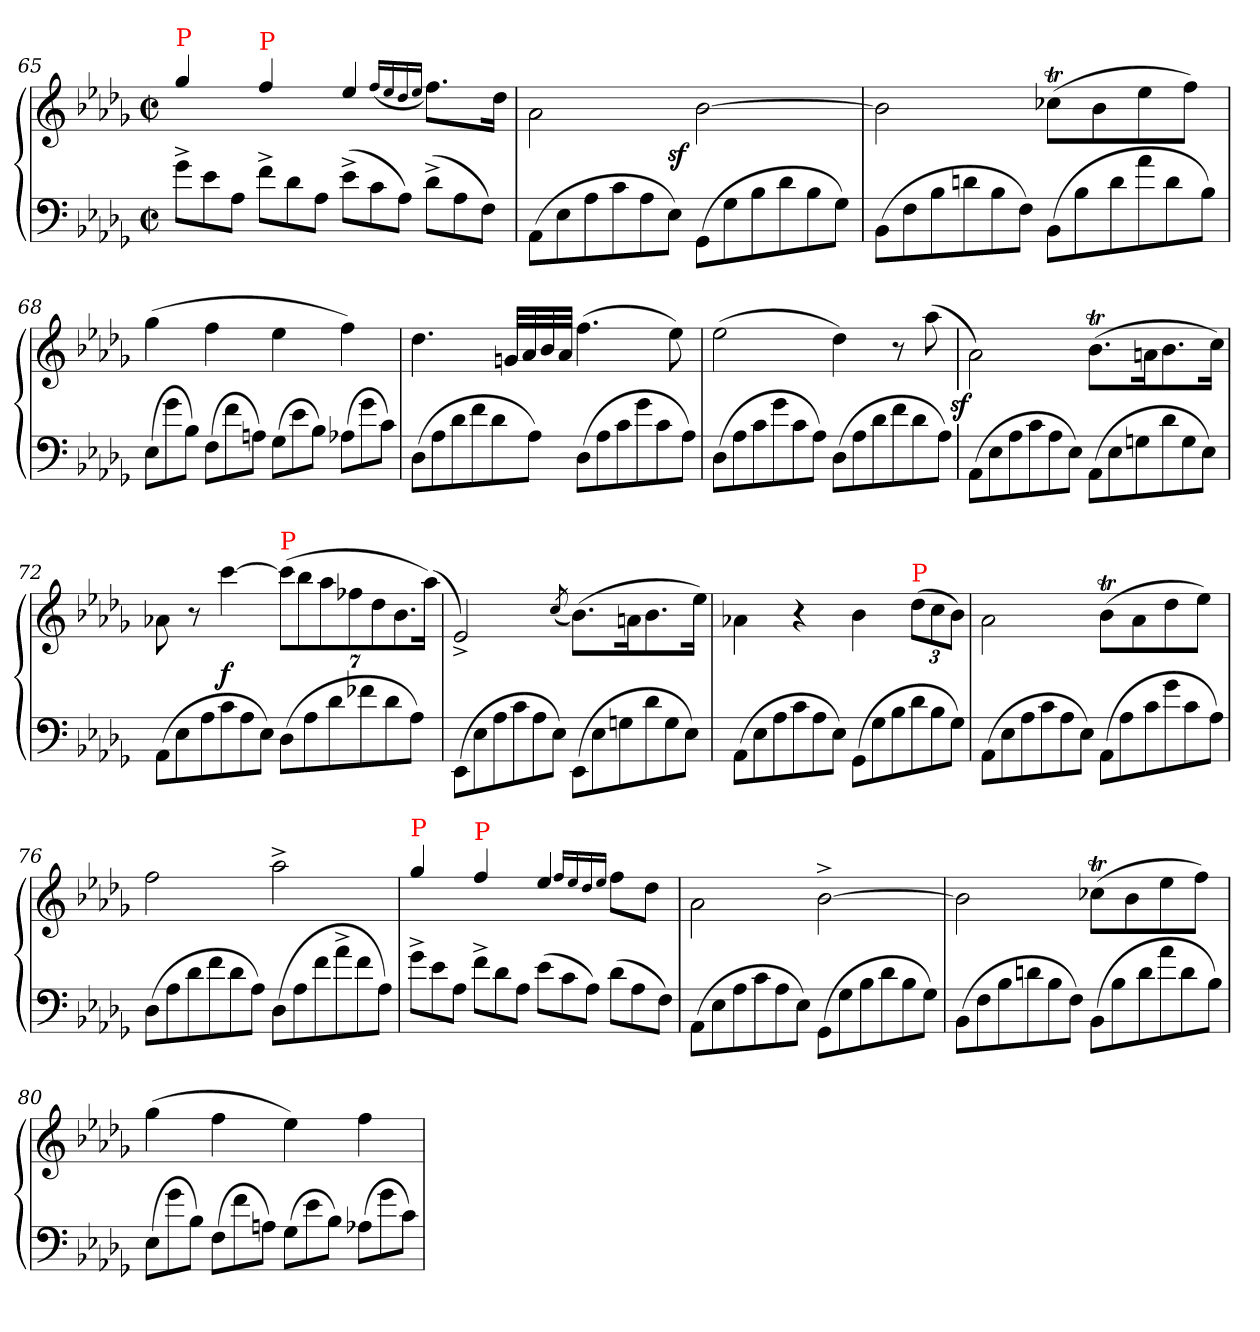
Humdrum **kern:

**kern	**kern	**dynam
*part1	*part1	*part1
*staff2	*staff1	*staff1/2
*clefF4	*clefG2	*
*k[b-e-a-d-g-]	*k[b-e-a-d-g-]	*
*M2/2	*M2/2	*
*met(c|)	*met(c|)	*
*Xtuplet	*	*
=65	=65	=65
!	!LO:TX:a:color=red:t=P	!
12g-^>\L	4gg-/	.
12e-\	.	.
12A-J	.	.
!	!LO:TX:a:color=red:t=P	!
12f^>\L	4ff/	.
12d-\	.	.
12A-J	.	.
(>12e-^>L	4ee-/	.
12c	.	.
12A-J)	.	.
.	(<16qqff/LL	.
.	16qqee-	.
.	16qqdd-	.
.	16qqee-JJ	.
(>12d-^>L	8.ff\L)	.
12A-	.	.
12FJ)	.	.
.	16dd-Jk	.
=66	=66	=66
*	*^	*
(>12AA-L	2a-\	3ryy	.
12E-	.	.	.
12A-	.	.	.
12c	.	.	.
12A-	.	12ryy	.
12E-J)	.	3..ryy	sf
(>12GG-L	[2b-\	.	.
12G-	.	.	.
12B-	.	.	.
12d-	.	.	.
12B-	.	.	.
12G-J)	.	.	.
*	*v	*v	*
=67	=67	=67
(>12BB-L	2b-\]	.
12F	.	.
12B-	.	.
12dn	.	.
12B-	.	.
12FJ)	.	.
(>12BB-L	(>8cc-XTL	.
12B-	.	.
.	8b-	.
12d	.	.
12a-	8ee-	.
12d	.	.
.	8ffJ)	.
12B-J)	.	.
=68	=68	=68
(>12E-L	(>4gg-	.
12g-	.	.
12B-J)	.	.
(>12FL	4ff	.
12f	.	.
12AnJ)	.	.
(>12G-L	4ee-	.
12e-	.	.
12B-J)	.	.
(>12A-XL	4ff)	.
12g-	.	.
12cJ)	.	.
=69	=69	=69
(>12D-L	4.dd-	.
12A-	.	.
12d-	.	.
12f	.	.
12d-	.	.
.	32gnLLL	.
.	32a-	.
12A-J)	.	.
.	32b-	.
.	32a-JJJ	.
(>12D-L	(>4.ff	.
12A-	.	.
12c	.	.
12g-	.	.
12c	.	.
.	8ee-)	.
12A-J)	.	.
=70	=70	=70
(>12D-L	(>2ee-	.
12A-	.	.
12c	.	.
12g-	.	.
12c	.	.
12A-J)	.	.
(>12D-L	4dd-)	.
12A-	.	.
12d-	.	.
12f	8r	.
12d-	.	.
.	(>8aa-\	.
12A-J)	.	.
=71	=71	=71
!	!	!LO:DY:rj
(>12AA-L	2a-\)	sf
12E-	.	.
12A-	.	.
12c	.	.
12A-	.	.
12E-J)	.	.
(>12AA-L	(>8.b-TL	.
12E-	.	.
12Gn	.	.
.	16ank	.
12d-	8.b-	.
12G	.	.
12E-J)	.	.
.	16ccJk)	.
=72	=72	=72
(>12AA-L	8a-X\	.
12E-	.	.
.	8r	.
12A-	.	.
12c	[4ccc	f
12A-	.	.
12E-J)	.	.
*	*Xbrackettup	*
!	!LO:TX:a:color=red:t=P	!
(>12D-L	(>14cccL]	.
.	14bb-	.
12A-	.	.
.	14aa-	.
12d-	.	.
.	14ff-X	.
12f-X	.	.
.	14dd-	.
12d-	.	.
.	14.b-	.
12A-J)	.	.
.	(>28aa-Jk)	.
=73	=73	=73
(>12EE-L	2e-^/)	.
12E-	.	.
12A-	.	.
12c	.	.
12A-	.	.
12E-J)	.	.
.	(<8qcc/	.
(>12EE-L	(>8.b-L)	.
12E-	.	.
12Gn	.	.
.	16ank	.
12d-	8.b-	.
12G	.	.
12E-J)	.	.
.	16ee-Jk)	.
=74	=74	=74
(>12AA-L	4a-X\	.
12E-	.	.
12A-	.	.
12c	4r	.
12A-	.	.
12E-J)	.	.
(>12GG-L	4b-	.
12G-	.	.
12B-	.	.
!	!LO:TX:a:color=red:t=P	!
12d-	(>12dd-L	.
12B-	12cc	.
12G-J)	12b-J)	.
=75	=75	=75
(>12AA-L	2a-\	.
12E-	.	.
12A-	.	.
12c	.	.
12A-	.	.
12E-J)	.	.
(>12AA-L	(>8b-T\L	.
12A-	.	.
.	8a-	.
12c	.	.
12g-	8dd-	.
12c	.	.
.	8ee-J)	.
12A-J)	.	.
=76	=76	=76
(>12D-L	2ff\	.
12A-	.	.
12d-	.	.
12f	.	.
12d-	.	.
12A-J)	.	.
(>12D-L	2aa-^>\	.
12A-	.	.
12f\	.	.
12a-^<\	.	.
12f\	.	.
12A-J)	.	.
=77	=77	=77
!	!LO:TX:a:color=red:t=P	!
12g-^>\L	4gg-/	.
12e-\	.	.
12A-J	.	.
!	!LO:TX:a:color=red:t=P	!
12f^>\L	4ff/	.
12d-\	.	.
12A-J	.	.
(>12e-L	4ee-/	.
12c	.	.
12A-J)	.	.
.	16qqff/LL	.
.	16qqee-	.
.	16qqdd-	.
.	16qqee-JJ	.
(>12d-L	8ff\L	.
12A-	.	.
.	8dd-J	.
12FJ)	.	.
=78	=78	=78
(>12AA-L	2a-\	.
12E-	.	.
12A-	.	.
12c	.	.
12A-	.	.
12E-J)	.	.
(>12GG-L	[2b-^>\	.
12G-	.	.
12B-	.	.
12d-	.	.
12B-	.	.
12G-J)	.	.
=79	=79	=79
(>12BB-L	2b-\]	.
12F	.	.
12B-	.	.
12dn	.	.
12B-	.	.
12FJ)	.	.
(>12BB-L	(>8cc-XTL	.
12B-	.	.
.	8b-	.
12d	.	.
12a-	8ee-	.
12d	.	.
.	8ffJ)	.
12B-J)	.	.
=80	=80	=80
(>12E-L	(>4gg-	.
12g-	.	.
12B-J)	.	.
(>12FL	4ff	.
12f	.	.
12AnJ)	.	.
(>12G-L	4ee-)	.
12e-	.	.
12B-J)	.	.
(>12A-XL	4ff	.
12g-	.	.
12cJ)	.	.
=	=	=
*-	*-	*-
